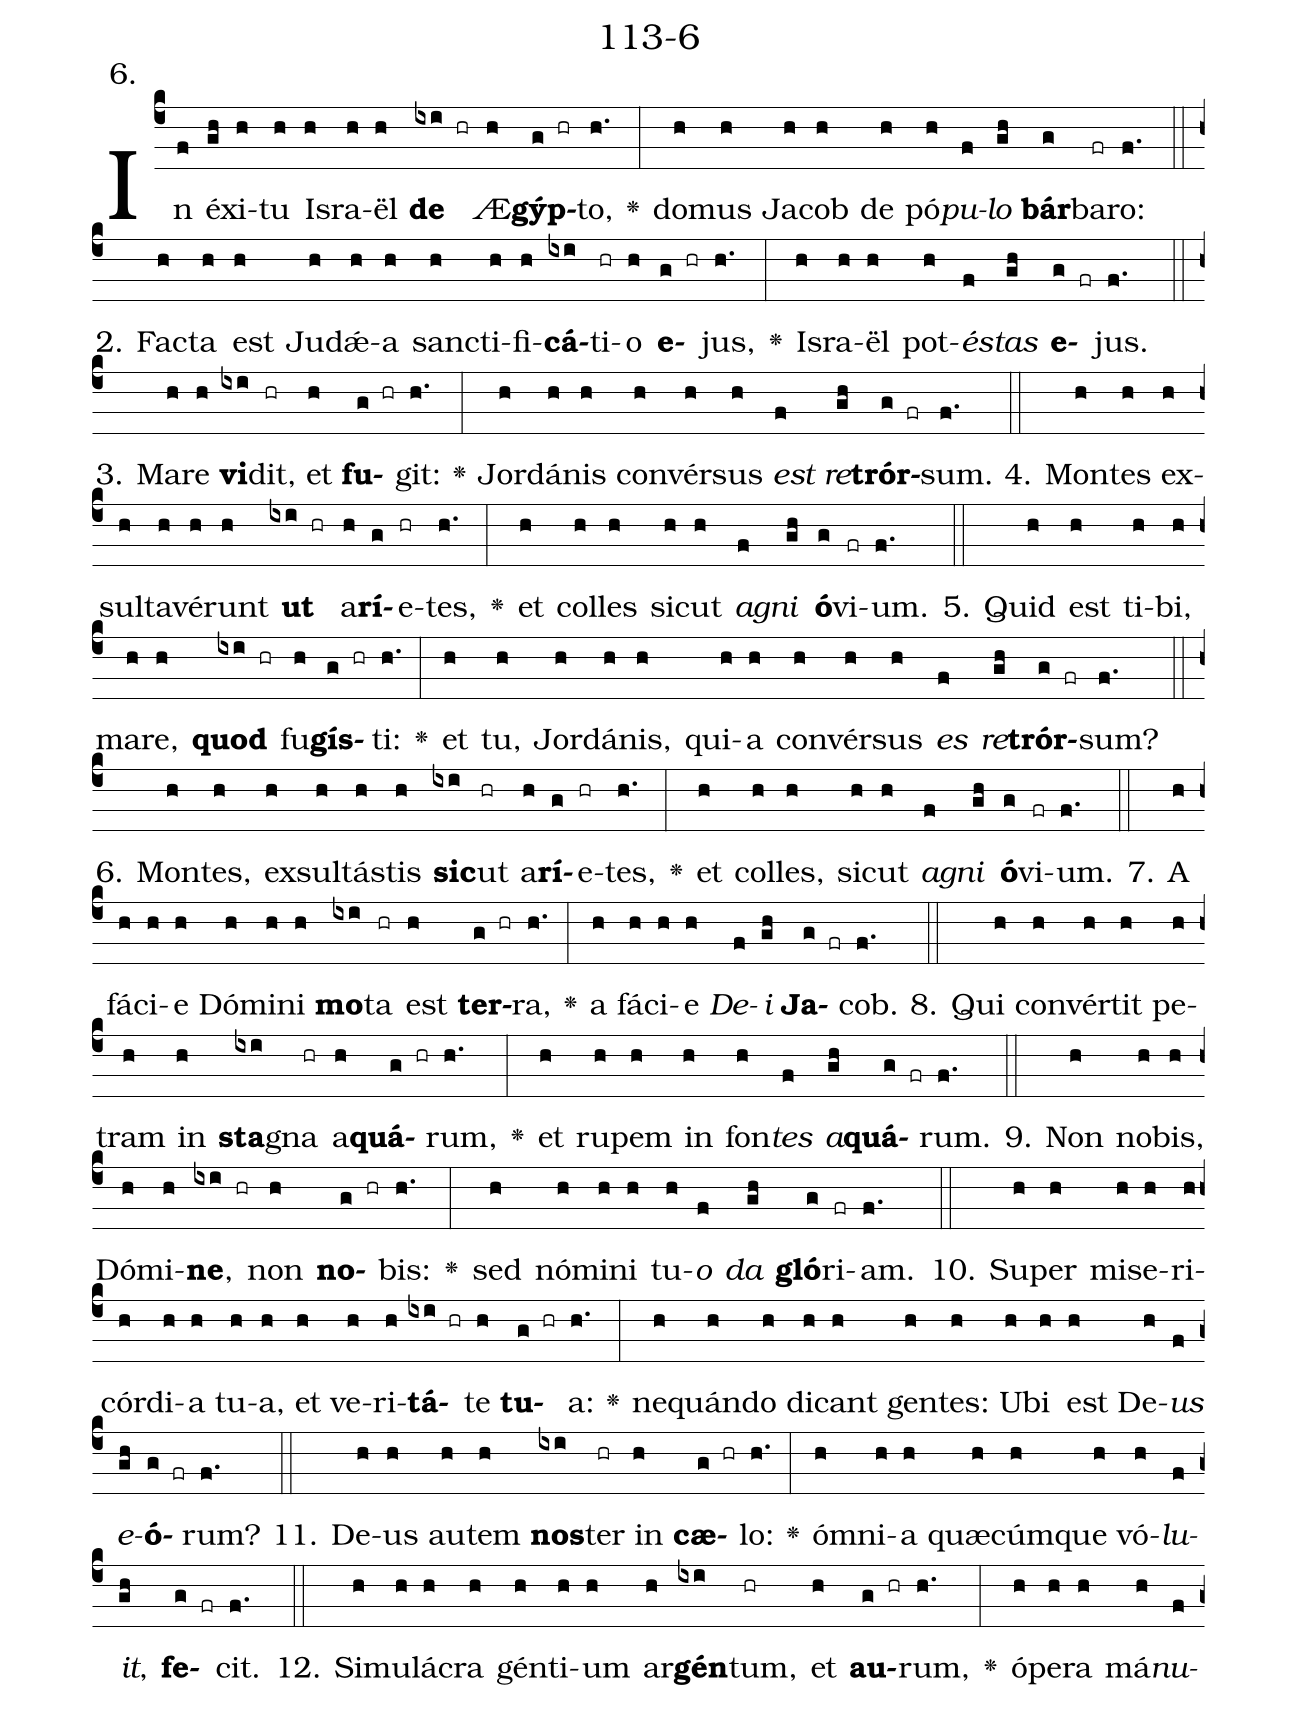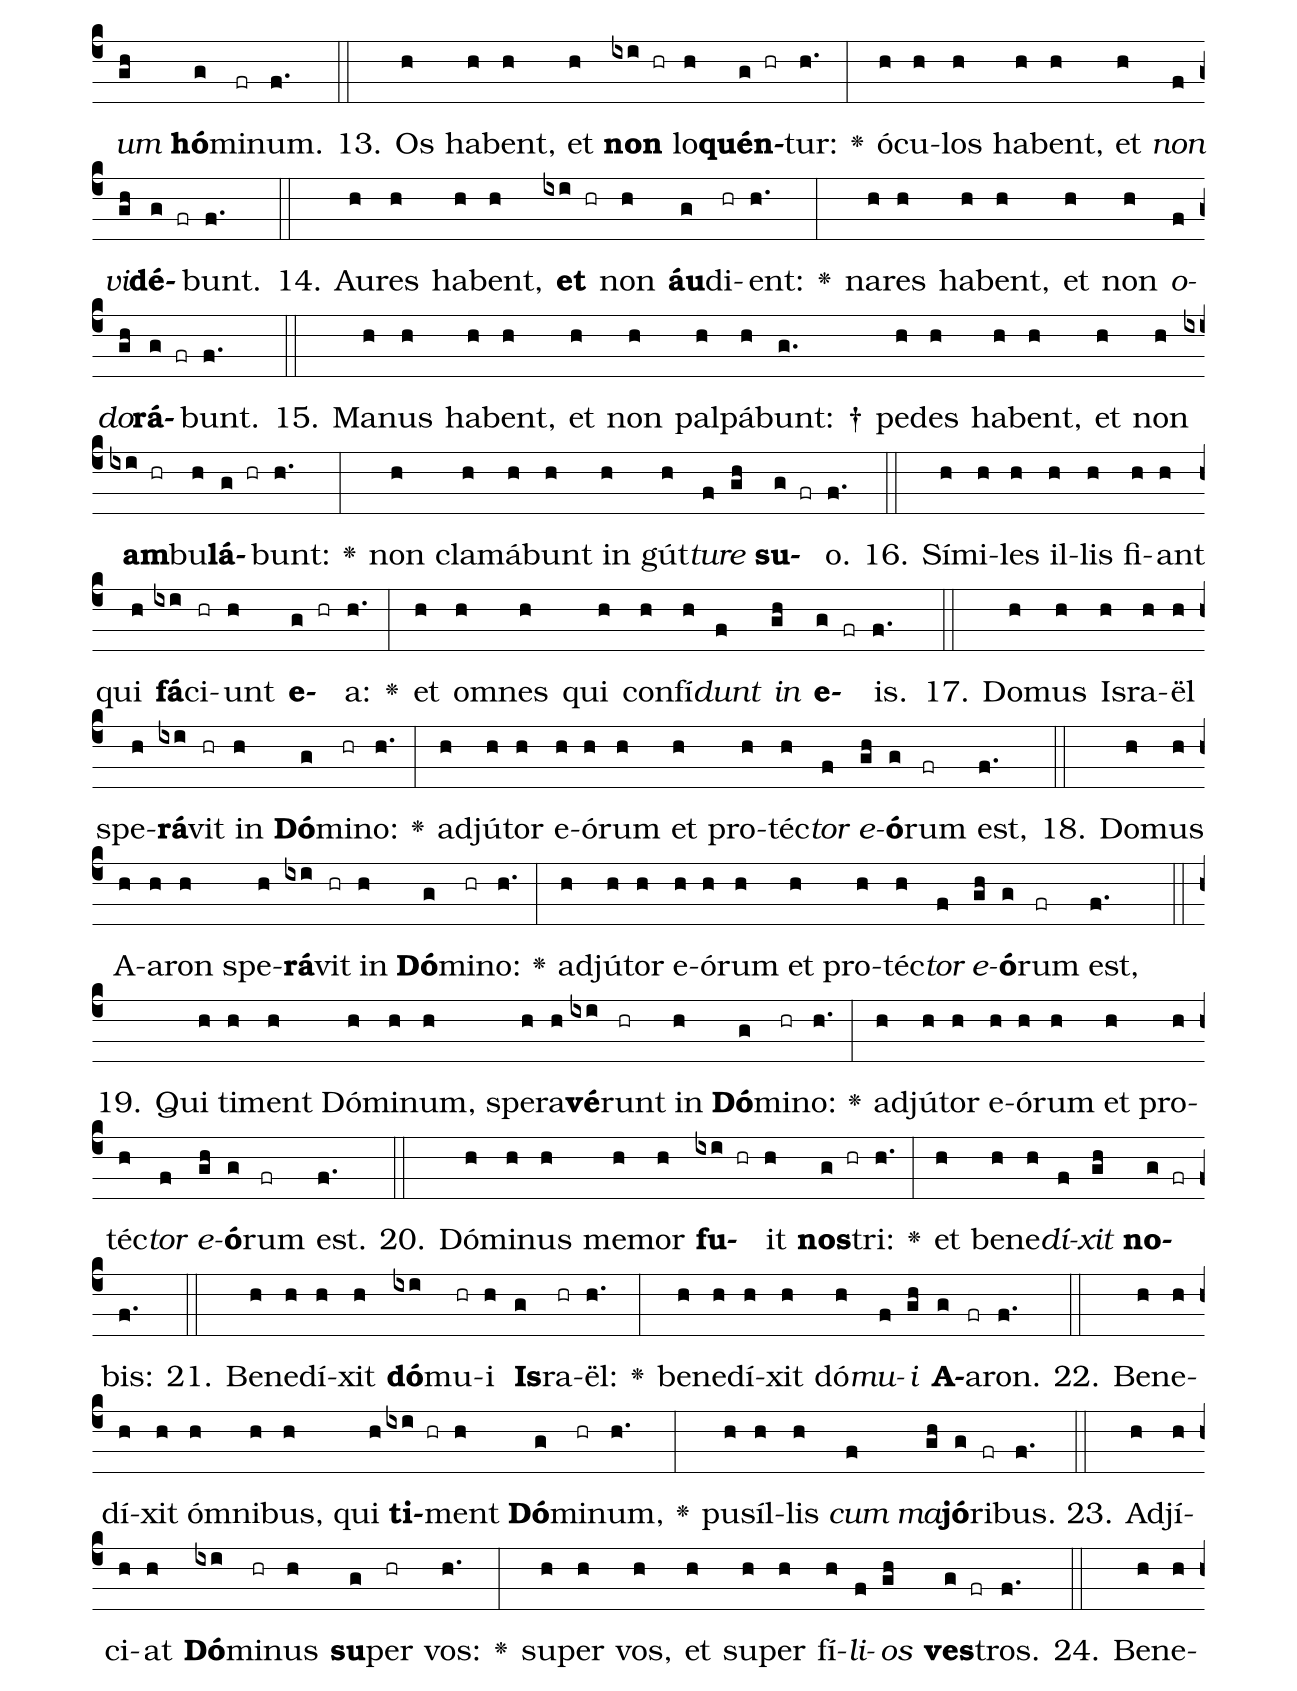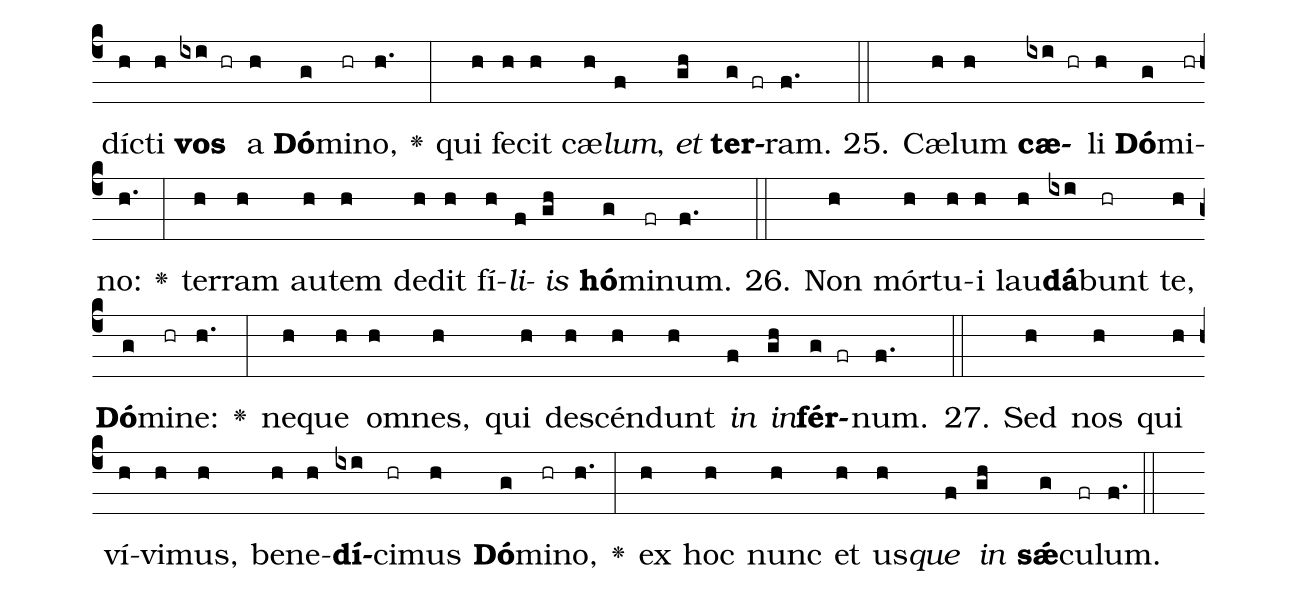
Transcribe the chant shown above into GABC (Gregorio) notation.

name: 113-6;
annotation: 6.;
%%
(c4)In(f) éx(gh)i(h)tu(h) Is(h)ra(h)ël(h) <b>de</b>(ixi hr) Æ(h)<b>gýp</b>(g hr)to,(h.) <v>\greheightstar</v>(:) do(h)mus(h) Ja(h)cob(h) de(h) pó(h)<i>pu</i>(f)<i>lo</i>(gh) <b>bár</b>(g)ba(fr)ro:(f.) (::)
2. Fac(h)ta(h) est(h) Ju(h)dǽ(h)a(h) sanc(h)ti(h)fi(h)<b>cá</b>(ixi)ti(hr)o(h) <b>e</b>(g hr)jus,(h.) <v>\greheightstar</v>(:) Is(h)ra(h)ël(h) pot(h)<i>és</i>(f)<i>tas</i>(gh) <b>e</b>(g fr)jus.(f.) (::)
3. Ma(h)re(h) <b>vi</b>(ixi)dit,(hr) et(h) <b>fu</b>(g hr)git:(h.) <v>\greheightstar</v>(:) Jor(h)dá(h)nis(h) con(h)vér(h)sus(h) <i>est</i>(f) <i>re</i>(gh)<b>trór</b>(g fr)sum.(f.) (::)
4. Mon(h)tes(h) ex(h)sul(h)ta(h)vé(h)runt(h) <b>ut</b>(ixi hr) a(h)<b>rí</b>(g)e(hr)tes,(h.) <v>\greheightstar</v>(:) et(h) col(h)les(h) sic(h)ut(h) <i>a</i>(f)<i>gni</i>(gh) <b>ó</b>(g)vi(fr)um.(f.) (::)
5. Quid(h) est(h) ti(h)bi,(h) ma(h)re,(h) <b>quod</b>(ixi hr) fu(h)<b>gís</b>(g hr)ti:(h.) <v>\greheightstar</v>(:) et(h) tu,(h) Jor(h)dá(h)nis,(h) qui(h)a(h) con(h)vér(h)sus(h) <i>es</i>(f) <i>re</i>(gh)<b>trór</b>(g fr)sum?(f.) (::)
6. Mon(h)tes,(h) ex(h)sul(h)tás(h)tis(h) <b>sic</b>(ixi)ut(hr) a(h)<b>rí</b>(g)e(hr)tes,(h.) <v>\greheightstar</v>(:) et(h) col(h)les,(h) sic(h)ut(h) <i>a</i>(f)<i>gni</i>(gh) <b>ó</b>(g)vi(fr)um.(f.) (::)
7. A(h) fá(h)ci(h)e(h) Dó(h)mi(h)ni(h) <b>mo</b>(ixi)ta(hr) est(h) <b>ter</b>(g hr)ra,(h.) <v>\greheightstar</v>(:) a(h) fá(h)ci(h)e(h) <i>De</i>(f)<i>i</i>(gh) <b>Ja</b>(g fr)cob.(f.) (::)
8. Qui(h) con(h)vér(h)tit(h) pe(h)tram(h) in(h) <b>sta</b>(ixi)gna(hr) a(h)<b>quá</b>(g hr)rum,(h.) <v>\greheightstar</v>(:) et(h) ru(h)pem(h) in(h) fon(h)<i>tes</i>(f) <i>a</i>(gh)<b>quá</b>(g fr)rum.(f.) (::)
9. Non(h) no(h)bis,(h) Dó(h)mi(h)<b>ne</b>,(ixi hr) non(h) <b>no</b>(g hr)bis:(h.) <v>\greheightstar</v>(:) sed(h) nó(h)mi(h)ni(h) tu(h)<i>o</i>(f) <i>da</i>(gh) <b>gló</b>(g)ri(fr)am.(f.) (::)
10. Su(h)per(h) mi(h)se(h)ri(h)cór(h)di(h)a(h) tu(h)a,(h) et(h) ve(h)ri(h)<b>tá</b>(ixi hr)te(h) <b>tu</b>(g hr)a:(h.) <v>\greheightstar</v>(:) ne(h)quán(h)do(h) di(h)cant(h) gen(h)tes:(h) U(h)bi(h) est(h) De(h)<i>us</i>(f) <i>e</i>(gh)<b>ó</b>(g fr)rum?(f.) (::)
11. De(h)us(h) au(h)tem(h) <b>nos</b>(ixi)ter(hr) in(h) <b>cæ</b>(g hr)lo:(h.) <v>\greheightstar</v>(:) óm(h)ni(h)a(h) quæ(h)cúm(h)que(h) vó(h)<i>lu</i>(f)<i>it</i>,(gh) <b>fe</b>(g fr)cit.(f.) (::)
12. Si(h)mu(h)lá(h)cra(h) gén(h)ti(h)um(h) ar(h)<b>gén</b>(ixi)tum,(hr) et(h) <b>au</b>(g hr)rum,(h.) <v>\greheightstar</v>(:) ó(h)pe(h)ra(h) má(h)<i>nu</i>(f)<i>um</i>(gh) <b>hó</b>(g)mi(fr)num.(f.) (::)
13. Os(h) ha(h)bent,(h) et(h) <b>non</b>(ixi hr) lo(h)<b>quén</b>(g hr)tur:(h.) <v>\greheightstar</v>(:) ó(h)cu(h)los(h) ha(h)bent,(h) et(h) <i>non</i>(f) <i>vi</i>(gh)<b>dé</b>(g fr)bunt.(f.) (::)
14. Au(h)res(h) ha(h)bent,(h) <b>et</b>(ixi hr) non(h) <b>áu</b>(g)di(hr)ent:(h.) <v>\greheightstar</v>(:) na(h)res(h) ha(h)bent,(h) et(h) non(h) <i>o</i>(f)<i>do</i>(gh)<b>rá</b>(g fr)bunt.(f.) (::)
15. Ma(h)nus(h) ha(h)bent,(h) et(h) non(h) pal(h)pá(h)bunt: †(g.) pe(h)des(h) ha(h)bent,(h) et(h) non(h) <b>am</b>(ixi hr)bu(h)<b>lá</b>(g hr)bunt:(h.) <v>\greheightstar</v>(:) non(h) cla(h)má(h)bunt(h) in(h) gút(h)<i>tu</i>(f)<i>re</i>(gh) <b>su</b>(g fr)o.(f.) (::)
16. Sí(h)mi(h)les(h) il(h)lis(h) fi(h)ant(h) qui(h) <b>fá</b>(ixi)ci(hr)unt(h) <b>e</b>(g hr)a:(h.) <v>\greheightstar</v>(:) et(h) om(h)nes(h) qui(h) con(h)fí(h)<i>dunt</i>(f) <i>in</i>(gh) <b>e</b>(g fr)is.(f.) (::)
17. Do(h)mus(h) Is(h)ra(h)ël(h) spe(h)<b>rá</b>(ixi)vit(hr) in(h) <b>Dó</b>(g)mi(hr)no:(h.) <v>\greheightstar</v>(:) ad(h)jú(h)tor(h) e(h)ó(h)rum(h) et(h) pro(h)téc(h)<i>tor</i>(f) <i>e</i>(gh)<b>ó</b>(g)rum(fr) est,(f.) (::)
18. Do(h)mus(h) A(h)a(h)ron(h) spe(h)<b>rá</b>(ixi)vit(hr) in(h) <b>Dó</b>(g)mi(hr)no:(h.) <v>\greheightstar</v>(:) ad(h)jú(h)tor(h) e(h)ó(h)rum(h) et(h) pro(h)téc(h)<i>tor</i>(f) <i>e</i>(gh)<b>ó</b>(g)rum(fr) est,(f.) (::)
19. Qui(h) ti(h)ment(h) Dó(h)mi(h)num,(h) spe(h)ra(h)<b>vé</b>(ixi)runt(hr) in(h) <b>Dó</b>(g)mi(hr)no:(h.) <v>\greheightstar</v>(:) ad(h)jú(h)tor(h) e(h)ó(h)rum(h) et(h) pro(h)téc(h)<i>tor</i>(f) <i>e</i>(gh)<b>ó</b>(g)rum(fr) est.(f.) (::)
20. Dó(h)mi(h)nus(h) me(h)mor(h) <b>fu</b>(ixi hr)it(h) <b>nos</b>(g hr)tri:(h.) <v>\greheightstar</v>(:) et(h) be(h)ne(h)<i>dí</i>(f)<i>xit</i>(gh) <b>no</b>(g fr)bis:(f.) (::)
21. Be(h)ne(h)dí(h)xit(h) <b>dó</b>(ixi)mu(hr)i(h) <b>Is</b>(g)ra(hr)ël:(h.) <v>\greheightstar</v>(:) be(h)ne(h)dí(h)xit(h) dó(h)<i>mu</i>(f)<i>i</i>(gh) <b>A</b>(g)a(fr)ron.(f.) (::)
22. Be(h)ne(h)dí(h)xit(h) óm(h)ni(h)bus,(h) qui(h) <b>ti</b>(ixi hr)ment(h) <b>Dó</b>(g)mi(hr)num,(h.) <v>\greheightstar</v>(:) pu(h)síl(h)lis(h) <i>cum</i>(f) <i>ma</i>(gh)<b>jó</b>(g)ri(fr)bus.(f.) (::)
23. Ad(h)jí(h)ci(h)at(h) <b>Dó</b>(ixi)mi(hr)nus(h) <b>su</b>(g)per(hr) vos:(h.) <v>\greheightstar</v>(:) su(h)per(h) vos,(h) et(h) su(h)per(h) fí(h)<i>li</i>(f)<i>os</i>(gh) <b>ves</b>(g fr)tros.(f.) (::)
24. Be(h)ne(h)díc(h)ti(h) <b>vos</b>(ixi hr) a(h) <b>Dó</b>(g)mi(hr)no,(h.) <v>\greheightstar</v>(:) qui(h) fe(h)cit(h) cæ(h)<i>lum</i>,(f) <i>et</i>(gh) <b>ter</b>(g fr)ram.(f.) (::)
25. Cæ(h)lum(h) <b>cæ</b>(ixi hr)li(h) <b>Dó</b>(g)mi(hr)no:(h.) <v>\greheightstar</v>(:) ter(h)ram(h) au(h)tem(h) de(h)dit(h) fí(h)<i>li</i>(f)<i>is</i>(gh) <b>hó</b>(g)mi(fr)num.(f.) (::)
26. Non(h) mór(h)tu(h)i(h) lau(h)<b>dá</b>(ixi)bunt(hr) te,(h) <b>Dó</b>(g)mi(hr)ne:(h.) <v>\greheightstar</v>(:) ne(h)que(h) om(h)nes,(h) qui(h) de(h)scén(h)dunt(h) <i>in</i>(f) <i>in</i>(gh)<b>fér</b>(g fr)num.(f.) (::)
27. Sed(h) nos(h) qui(h) ví(h)vi(h)mus,(h) be(h)ne(h)<b>dí</b>(ixi)ci(hr)mus(h) <b>Dó</b>(g)mi(hr)no,(h.) <v>\greheightstar</v>(:) ex(h) hoc(h) nunc(h) et(h) us(h)<i>que</i>(f) <i>in</i>(gh) <b>sǽ</b>(g)cu(fr)lum.(f.) (::)
